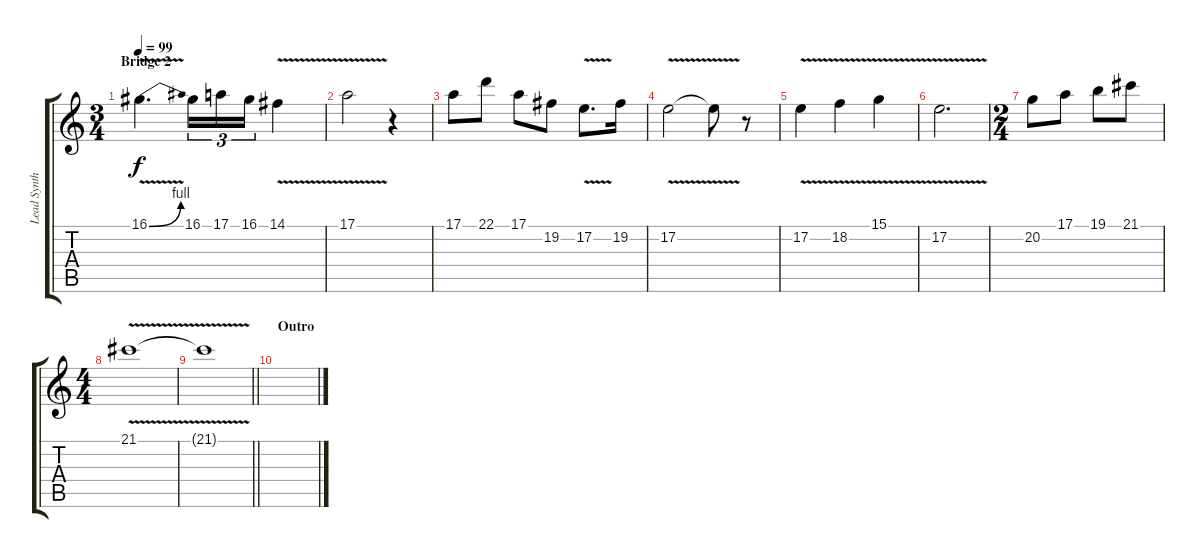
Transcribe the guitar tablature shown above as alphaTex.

\track ("Lead Synth " "Lead Synth") {instrument pad8sweep}
\staff {score tabs}
\tuning (E4 B3 G3 D3 A2 E2) {hide}
\ts (3 4)
\section ("" "Bridge 2")
\tempo 99
\clef g2
\ks c
16.1{be (bend 0 0 60 4) v}.4{d dy f} 16.1.16{tu (3 2)} 17.1.16{tu (3 2)} 16.1.16{tu (3 2)} 14.1{v}.4 |
17.1{v}.2 r.4 |
17.1.8 22.1.8 17.1.8 19.2.8 17.2{v}.8{d} 19.2.16 |
17.2{v}.2 17.2{t}.8 r.8 |
17.2{v}.4 18.2{v}.4 15.1{v}.4 |
17.2{v}.2{d} |
\ts (2 4)
20.2.8 17.1.8 19.1.8 21.1.8 |
\ts (4 4)
21.1{v}.1 |
\barLineRight lightlight
21.1{t}.1 |
\section ("" "Outro")
